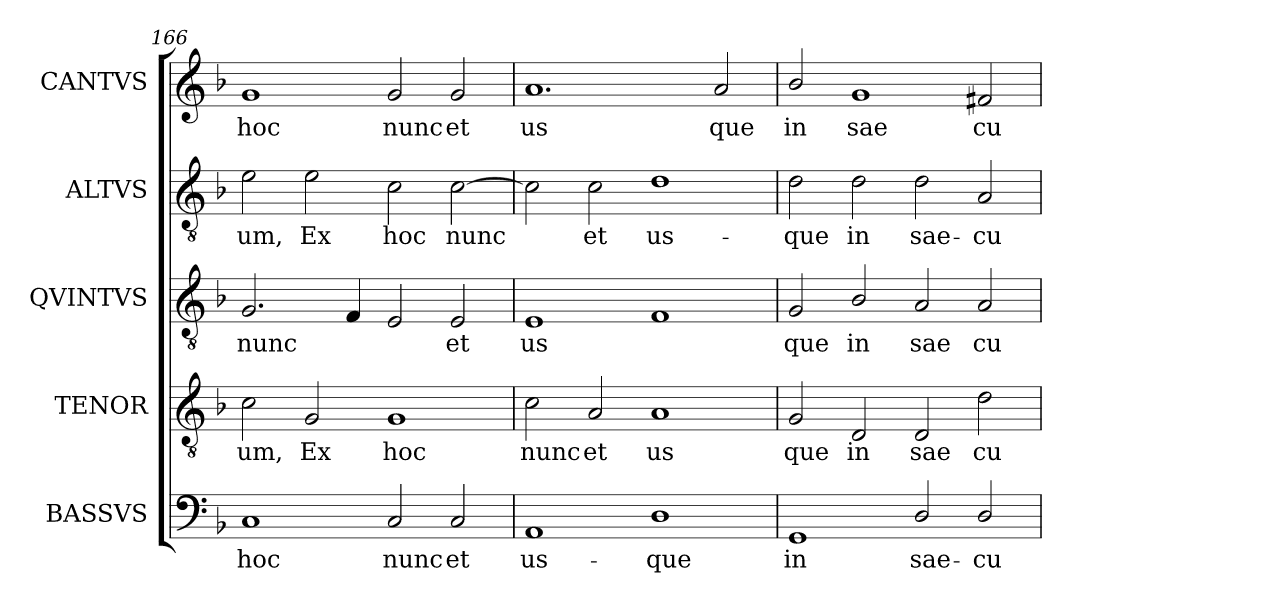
**kern	**text	**kern	**text	**kern	**text	**kern	**text	**kern	**text
*part5	*part5	*part4	*part4	*part3	*part3	*part2	*part2	*part1	*part1
*staff5	*staff5	*staff4	*staff4	*staff3	*staff3	*staff2	*staff2	*staff1	*staff1
*I"BASSVS	*	*I"TENOR	*	*I"QVINTVS	*	*I"ALTVS	*	*I"CANTVS	*
*clefF4	*	*clefGv2	*	*clefGv2	*	*clefGv2	*	*clefG2	*
*ITrd-3c-5	*	*ITrd-3c-5	*	*ITrd-3c-5	*	*ITrd-3c-5	*	*	*
*k[b-e-]	*	*k[b-e-]	*	*k[b-e-]	*	*k[b-e-]	*	*k[b-]	*
*B-:	*	*B-:	*	*B-:	*	*B-:	*	*F:	*
=166	=166	=166	=166	=166	=166	=166	=166	=166	=166
!	!LO:LY:b:cj	!	!LO:LY:b:cj	!	!LO:LY:b:cj	!	!LO:LY:b:cj	!	!LO:LY:b:cj
1F	hoc	2f\	um,	2.c/	nunc	2a\	-um,	1g	hoc
!	!	!	!LO:LY:b:cj	!	!	!	!LO:LY:b:cj	!	!
.	.	2c/	Ex	.	.	2a\	Ex	.	.
!	!	!	!	!	!LO:LY:b:cj	!	!	!	!
.	.	.	.	4B-/	.	.	.	.	.
!	!LO:LY:b:cj	!	!LO:LY:b:cj	!	!LO:LY:b:cj	!	!LO:LY:b:cj	!	!LO:LY:b:cj
2F/	nunc	1c	hoc	2A/	.	2f\	hoc	2g/	nunc
!	!LO:LY:b:cj	!	!	!	!LO:LY:b:cj	!	!LO:LY:b:cj	!	!LO:LY:b:cj
2F/	et	.	.	2A/	et	[<2f\	nunc	2g/	et
!!LO:LB:g=z
=167	=167	=167	=167	=167	=167	=167	=167	=167	=167
!	!LO:LY:b:cj	!	!LO:LY:b:cj	!	!LO:LY:b:cj	!	!LO:LY:b:cj	!	!LO:LY:b:cj
1D	us-	2f\	nunc	1A	us	2f\]	.	1.a	us
!	!	!	!LO:LY:b:cj	!	!	!	!LO:LY:b:cj	!	!
.	.	2d/	et	.	.	2f\	et	.	.
!	!LO:LY:b:cj	!	!LO:LY:b:cj	!	!LO:LY:b:cj	!	!LO:LY:b:cj	!	!
1G	-que	1d	us	1B-	.	1g	us-	.	.
!	!	!	!	!	!	!	!	!	!LO:LY:b:cj
.	.	.	.	.	.	.	.	2a/	que
=168	=168	=168	=168	=168	=168	=168	=168	=168	=168
!	!LO:LY:b:cj	!	!LO:LY:b:cj	!	!LO:LY:b:cj	!	!LO:LY:b:cj	!	!LO:LY:b:cj
1C	in	2c/	que	2c/	que	2g\	-que	2b-/	in
!	!	!	!LO:LY:b:cj	!	!LO:LY:b:cj	!	!LO:LY:b:cj	!	!LO:LY:b:cj
.	.	2G/	in	2e-/	in	2g\	in	1g	sae
!	!LO:LY:b:cj	!	!LO:LY:b:cj	!	!LO:LY:b:cj	!	!LO:LY:b:cj	!	!
2G/	sae-	2G/	sae	2d/	sae	2g\	sae-	.	.
!	!LO:LY:b:cj	!	!LO:LY:b:cj	!	!LO:LY:b:cj	!	!LO:LY:b:cj	!	!LO:LY:b:cj
2G/	-cu-	2g\	cu	2d/	cu	2d/	-cu-	2f#/	cu
=	=	=	=	=	=	=	=	=	=
*-	*-	*-	*-	*-	*-	*-	*-	*-	*-
